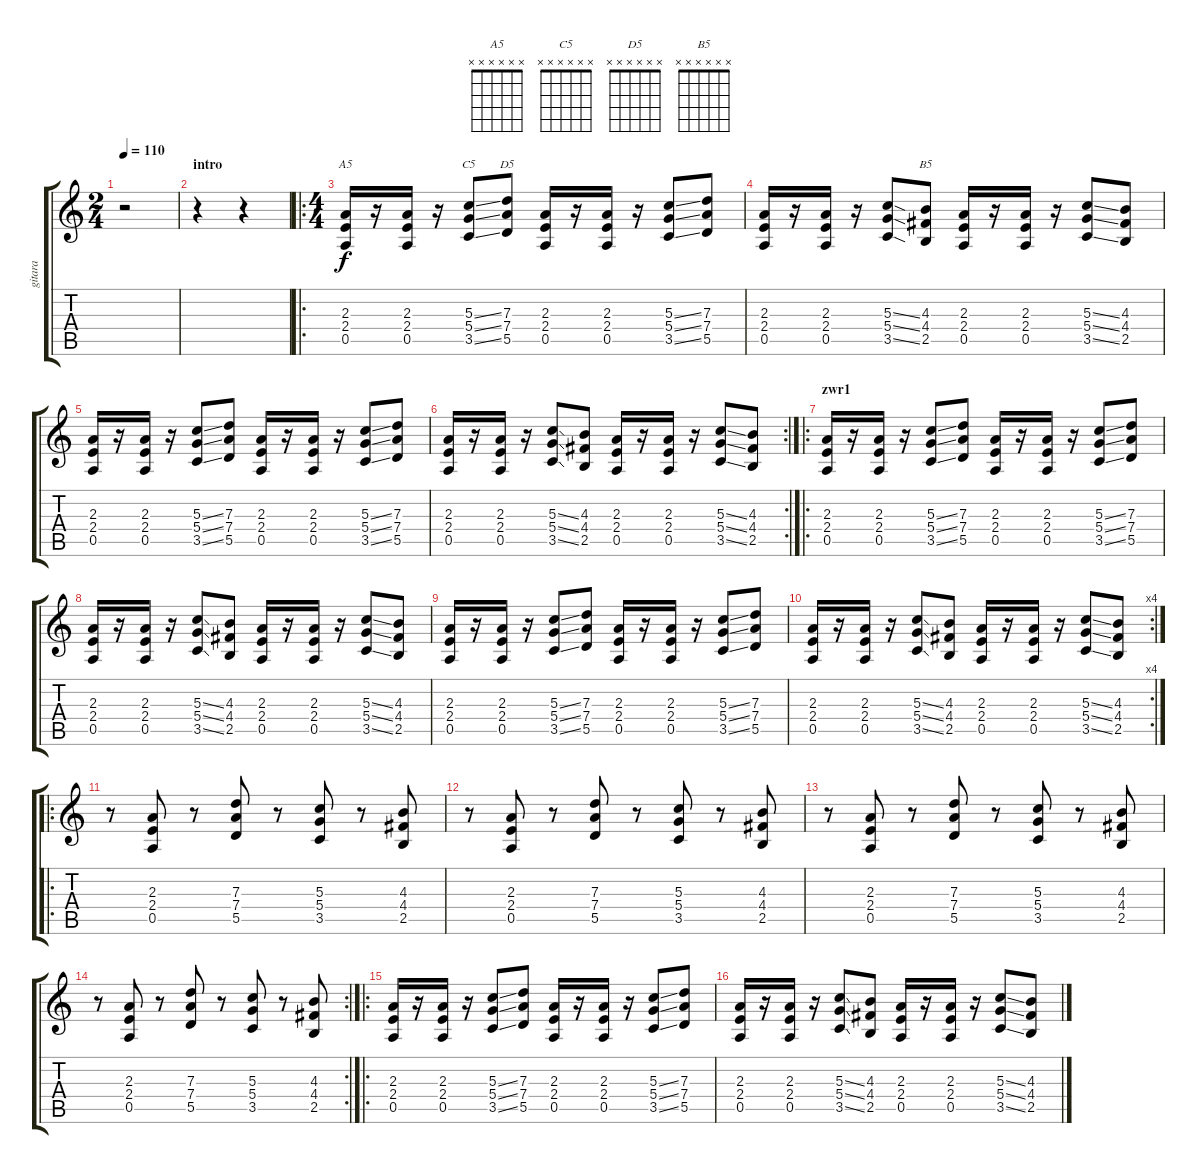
\track ("gitara" "gitara") {instrument distortionguitar}
\staff {score tabs}
\tuning (E4 B3 G3 D3 A2 E2) {hide}
\chord ("A5" x x x x x x)
\chord ("C5" x x x x x x)
\chord ("D5" x x x x x x)
\chord ("B5" x x x x x x)
\ts (2 4)
\tempo 110
\clef g2
\ks c
r.2{dy f instrument distortionguitar} |
\section ("" "intro")
r.4 r.4 |
\ro
\ts (4 4)
(2.3 2.4 0.5).16{ch "A5"} r.16 (2.3 2.4 0.5).16 r.16 (5.3{ss} 5.4{ss} 3.5{ss}).8{ch "C5"} (7.3 7.4 5.5).8{ch "D5"} (2.3 2.4 0.5).16 r.16 (2.3 2.4 0.5).16 r.16 (5.3{ss} 5.4{ss} 3.5{ss}).8 (7.3 7.4 5.5).8 |
(2.3 2.4 0.5).16 r.16 (2.3 2.4 0.5).16 r.16 (5.3{ss} 5.4{ss} 3.5{ss}).8 (4.3 4.4 2.5).8{ch "B5"} (2.3 2.4 0.5).16 r.16 (2.3 2.4 0.5).16 r.16 (5.3{ss} 5.4{ss} 3.5{ss}).8 (4.3 4.4 2.5).8 |
(2.3 2.4 0.5).16 r.16 (2.3 2.4 0.5).16 r.16 (5.3{ss} 5.4{ss} 3.5{ss}).8 (7.3 7.4 5.5).8 (2.3 2.4 0.5).16 r.16 (2.3 2.4 0.5).16 r.16 (5.3{ss} 5.4{ss} 3.5{ss}).8 (7.3 7.4 5.5).8 |
\rc 2
(2.3 2.4 0.5).16 r.16 (2.3 2.4 0.5).16 r.16 (5.3{ss} 5.4{ss} 3.5{ss}).8 (4.3 4.4 2.5).8 (2.3 2.4 0.5).16 r.16 (2.3 2.4 0.5).16 r.16 (5.3{ss} 5.4{ss} 3.5{ss}).8 (4.3 4.4 2.5).8 |
\ro
\section ("" "zwr1")
(2.3 2.4 0.5).16 r.16 (2.3 2.4 0.5).16 r.16 (5.3{ss} 5.4{ss} 3.5{ss}).8 (7.3 7.4 5.5).8 (2.3 2.4 0.5).16 r.16 (2.3 2.4 0.5).16 r.16 (5.3{ss} 5.4{ss} 3.5{ss}).8 (7.3 7.4 5.5).8 |
(2.3 2.4 0.5).16 r.16 (2.3 2.4 0.5).16 r.16 (5.3{ss} 5.4{ss} 3.5{ss}).8 (4.3 4.4 2.5).8 (2.3 2.4 0.5).16 r.16 (2.3 2.4 0.5).16 r.16 (5.3{ss} 5.4{ss} 3.5{ss}).8 (4.3 4.4 2.5).8 |
(2.3 2.4 0.5).16 r.16 (2.3 2.4 0.5).16 r.16 (5.3{ss} 5.4{ss} 3.5{ss}).8 (7.3 7.4 5.5).8 (2.3 2.4 0.5).16 r.16 (2.3 2.4 0.5).16 r.16 (5.3{ss} 5.4{ss} 3.5{ss}).8 (7.3 7.4 5.5).8 |
\rc 4
(2.3 2.4 0.5).16 r.16 (2.3 2.4 0.5).16 r.16 (5.3{ss} 5.4{ss} 3.5{ss}).8 (4.3 4.4 2.5).8 (2.3 2.4 0.5).16 r.16 (2.3 2.4 0.5).16 r.16 (5.3{ss} 5.4{ss} 3.5{ss}).8 (4.3 4.4 2.5).8 |
\ro
r.8 (2.3 2.4 0.5).8 r.8 (7.3 7.4 5.5).8 r.8 (5.3 5.4 3.5).8 r.8 (4.3 4.4 2.5).8 |
r.8 (2.3 2.4 0.5).8 r.8 (7.3 7.4 5.5).8 r.8 (5.3 5.4 3.5).8 r.8 (4.3 4.4 2.5).8 |
r.8 (2.3 2.4 0.5).8 r.8 (7.3 7.4 5.5).8 r.8 (5.3 5.4 3.5).8 r.8 (4.3 4.4 2.5).8 |
\rc 2
r.8 (2.3 2.4 0.5).8 r.8 (7.3 7.4 5.5).8 r.8 (5.3 5.4 3.5).8 r.8 (4.3 4.4 2.5).8 |
\ro
(2.3 2.4 0.5).16 r.16 (2.3 2.4 0.5).16 r.16 (5.3{ss} 5.4{ss} 3.5{ss}).8 (7.3 7.4 5.5).8 (2.3 2.4 0.5).16 r.16 (2.3 2.4 0.5).16 r.16 (5.3{ss} 5.4{ss} 3.5{ss}).8 (7.3 7.4 5.5).8 |
(2.3 2.4 0.5).16 r.16 (2.3 2.4 0.5).16 r.16 (5.3{ss} 5.4{ss} 3.5{ss}).8 (4.3 4.4 2.5).8 (2.3 2.4 0.5).16 r.16 (2.3 2.4 0.5).16 r.16 (5.3{ss} 5.4{ss} 3.5{ss}).8 (4.3 4.4 2.5).8
